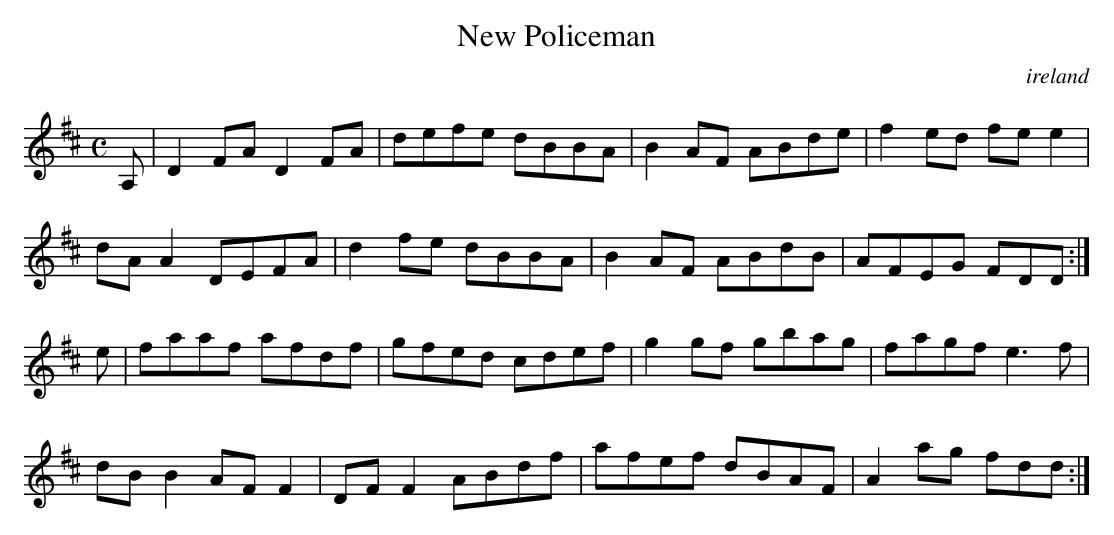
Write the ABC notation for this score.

X:1
T:New Policeman
O:ireland
M:C
L:1/8
K:D Major
A,|D2FA D2FA|defe dBBA|B2AF ABde|f2ed fee2|!
dAA2 DEFA|d2fe dBBA|B2AF ABdB|AFEG FDD:|!
e|faaf afdf|gfed cdef|g2gf gbag|fagf e3f|!
dBB2 AFF2|DFF2 ABdf|afef dBAF|A2ag fdd:|!
